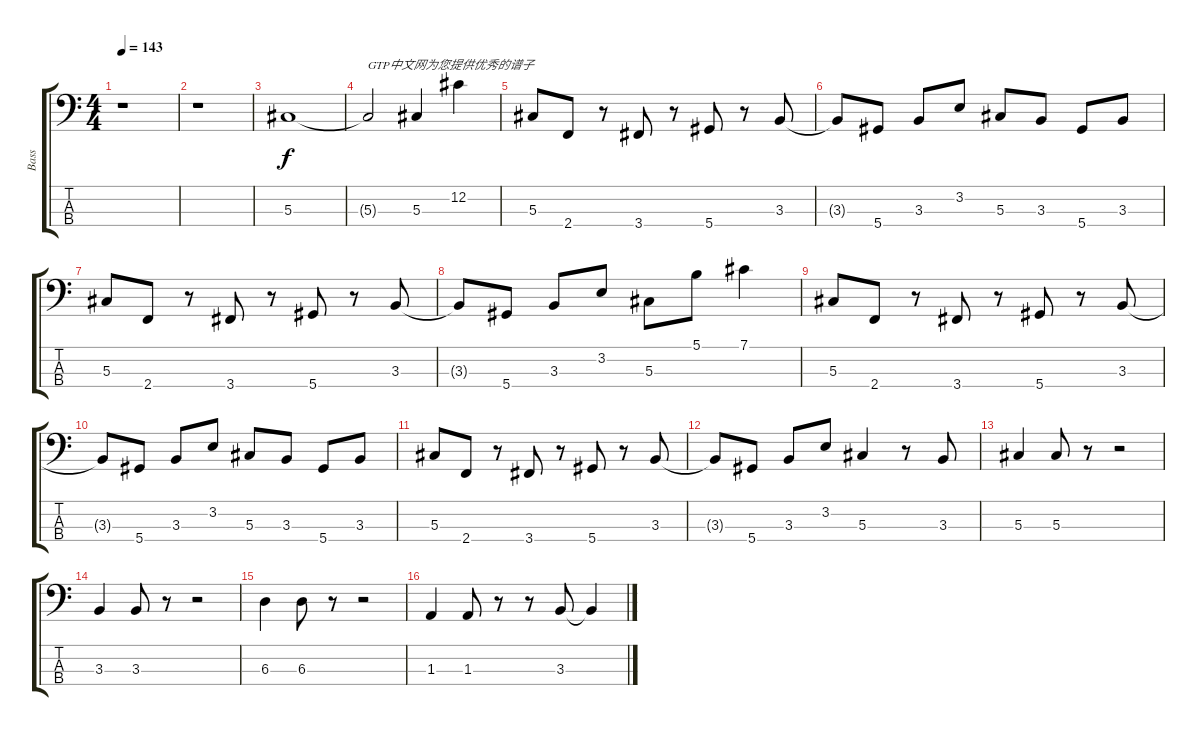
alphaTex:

\track ("Bass" "Bass") {instrument electricbasspick}
\staff {score tabs}
\tuning (Gb2 Db2 Ab1 Eb1) {hide}
\ts (4 4)
\tempo 143
\clef f4
\ks c
r.1{dy f instrument electricbasspick} |
r.1 |
5.3.1 |
5.3{t}.2{txt "GTP中文网为您提供优秀的谱子"} 5.3.4 12.2.4 |
5.3.8 2.4.8 r.8 3.4.8 r.8 5.4.8 r.8 3.3.8 |
3.3{t}.8 5.4.8 3.3.8 3.2.8 5.3.8 3.3.8 5.4.8 3.3.8 |
5.3.8 2.4.8 r.8 3.4.8 r.8 5.4.8 r.8 3.3.8 |
3.3{t}.8 5.4.8 3.3.8 3.2.8 5.3.8 5.1.8 7.1.4 |
5.3.8 2.4.8 r.8 3.4.8 r.8 5.4.8 r.8 3.3.8 |
3.3{t}.8 5.4.8 3.3.8 3.2.8 5.3.8 3.3.8 5.4.8 3.3.8 |
5.3.8 2.4.8 r.8 3.4.8 r.8 5.4.8 r.8 3.3.8 |
3.3{t}.8 5.4.8 3.3.8 3.2.8 5.3.4 r.8 3.3.8 |
5.3.4 5.3.8 r.8 r.2 |
3.3.4 3.3.8 r.8 r.2 |
6.3.4 6.3.8 r.8 r.2 |
1.3.4 1.3.8 r.8 r.8 3.3.8 3.3{t}.4
